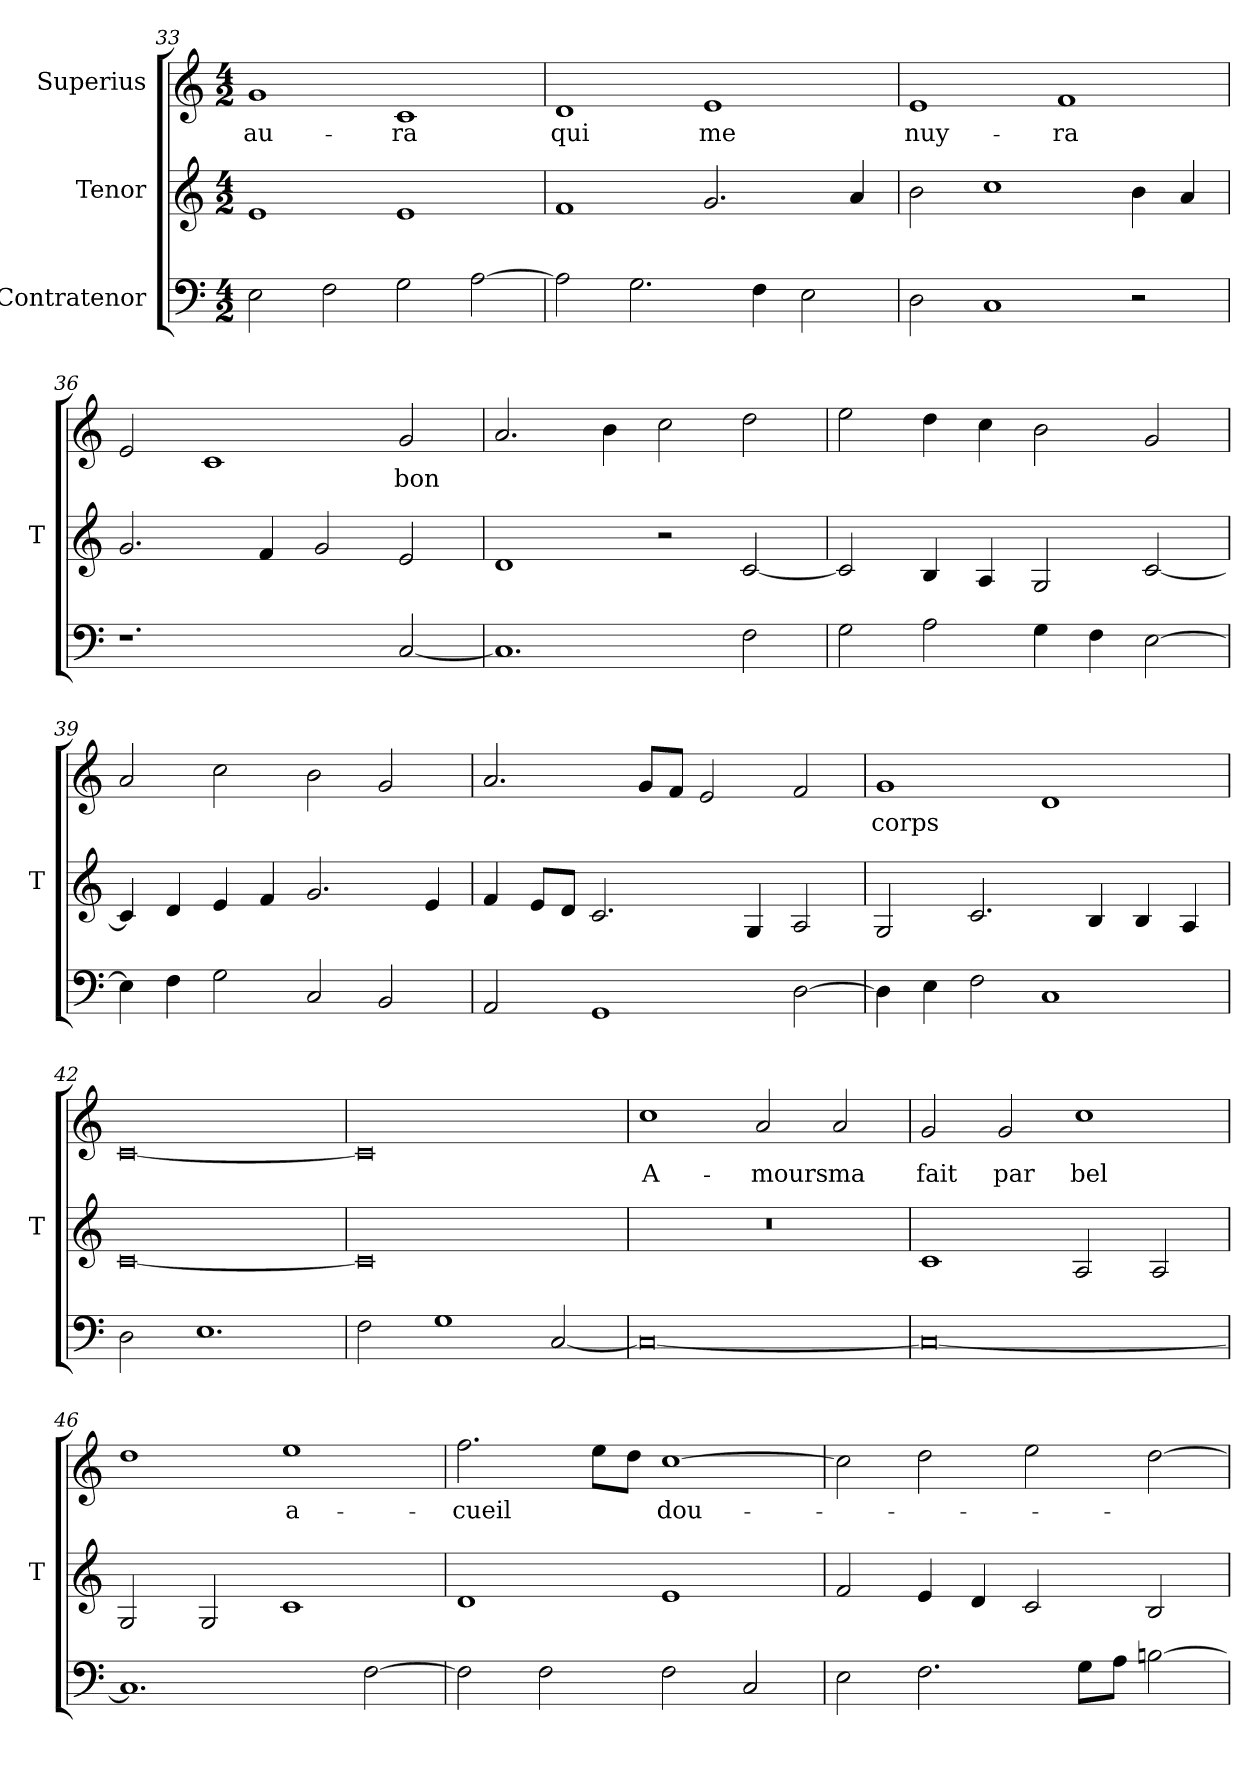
**kern	**kern	**kern	**text
*part3	*part2	*part1	*part1
*staff3	*staff2	*staff1	*staff1
*I"Contratenor	*I"Tenor	*I"Superius	*
*	*I'T	*	*
*clefF4	*clefG2	*clefG2	*
*M4/2	*M4/2	*M4/2	*
=33	=33	=33	=33
2E	1e	1g	au-
2F	.	.	.
2G	1e	1c	-ra
[2A	.	.	.
=34	=34	=34	=34
2A]	1f	1d	-qui
2.G	.	.	.
.	2.g	1e	-me
4F	.	.	.
2E	.	.	.
.	4a	.	.
=35	=35	=35	=35
2D	2b	1e	nuy-
1C	1cc	.	.
.	.	1f	-ra
2r	4b	.	.
.	4a	.	.
=36	=36	=36	=36
1.r	2.g	2e	.
.	.	1c	.
.	4f	.	.
.	2g	.	.
[2C	2e	2g	-bon
=37	=37	=37	=37
1.C]	1d	2.a	.
.	.	4b	.
.	2r	2cc	.
2F	[2c	2dd	.
=38	=38	=38	=38
2G	2c]	2ee	.
2A	4B	4dd	.
.	4A	4cc	.
4G	2G	2b	.
4F	.	.	.
[2E	[2c	2g	.
=39	=39	=39	=39
4E]	4c]	2a	.
4F	4d	.	.
2G	4e	2cc	.
.	4f	.	.
2C	2.g	2b	.
2BB	.	2g	.
.	4e	.	.
=40	=40	=40	=40
2AA	4f	2.a	.
.	8e/L	.	.
.	8d/J	.	.
1GG	2.c	.	.
.	.	8g/L	.
.	.	8f/J	.
.	.	2e	.
.	4G	.	.
[2D	2A	2f	.
=41	=41	=41	=41
4D]	2G	1g	-corps
4E	.	.	.
2F	2.c	.	.
1C	.	1d	.
.	4B	.	.
.	4B	.	.
.	4A	.	.
=42	=42	=42	=42
2D	[0c	[0c	.
1.E	.	.	.
=43	=43	=43	=43
2F	0c]	0c]	.
1G	.	.	.
[2C	.	.	.
=44	=44	=44	=44
0C_	0r	1cc	A-
.	.	2a	-mours
.	.	2a	-ma
=45	=45	=45	=45
0C_	1c	2g	-fait
.	.	2g	-par
.	2A	1cc	-bel
.	2A	.	.
=46	=46	=46	=46
1.C]	2G	1dd	.
.	2G	.	.
.	1c	1ee	a-
[2F	.	.	.
=47	=47	=47	=47
2F]	1d	2.ff	-cueil
2F	.	.	.
.	.	8ee\L	.
.	.	8dd\J	.
2F	1e	[1cc	dou-
2C	.	.	.
=48	=48	=48	=48
2E	2f	2cc]	.
2.F	4e	2dd	.
.	4d	.	.
.	2c	2ee	.
8G\L	.	.	.
8A\J	.	.	.
[2Bn	2B	[2dd	.
=	=	=	=
*-	*-	*-	*-
